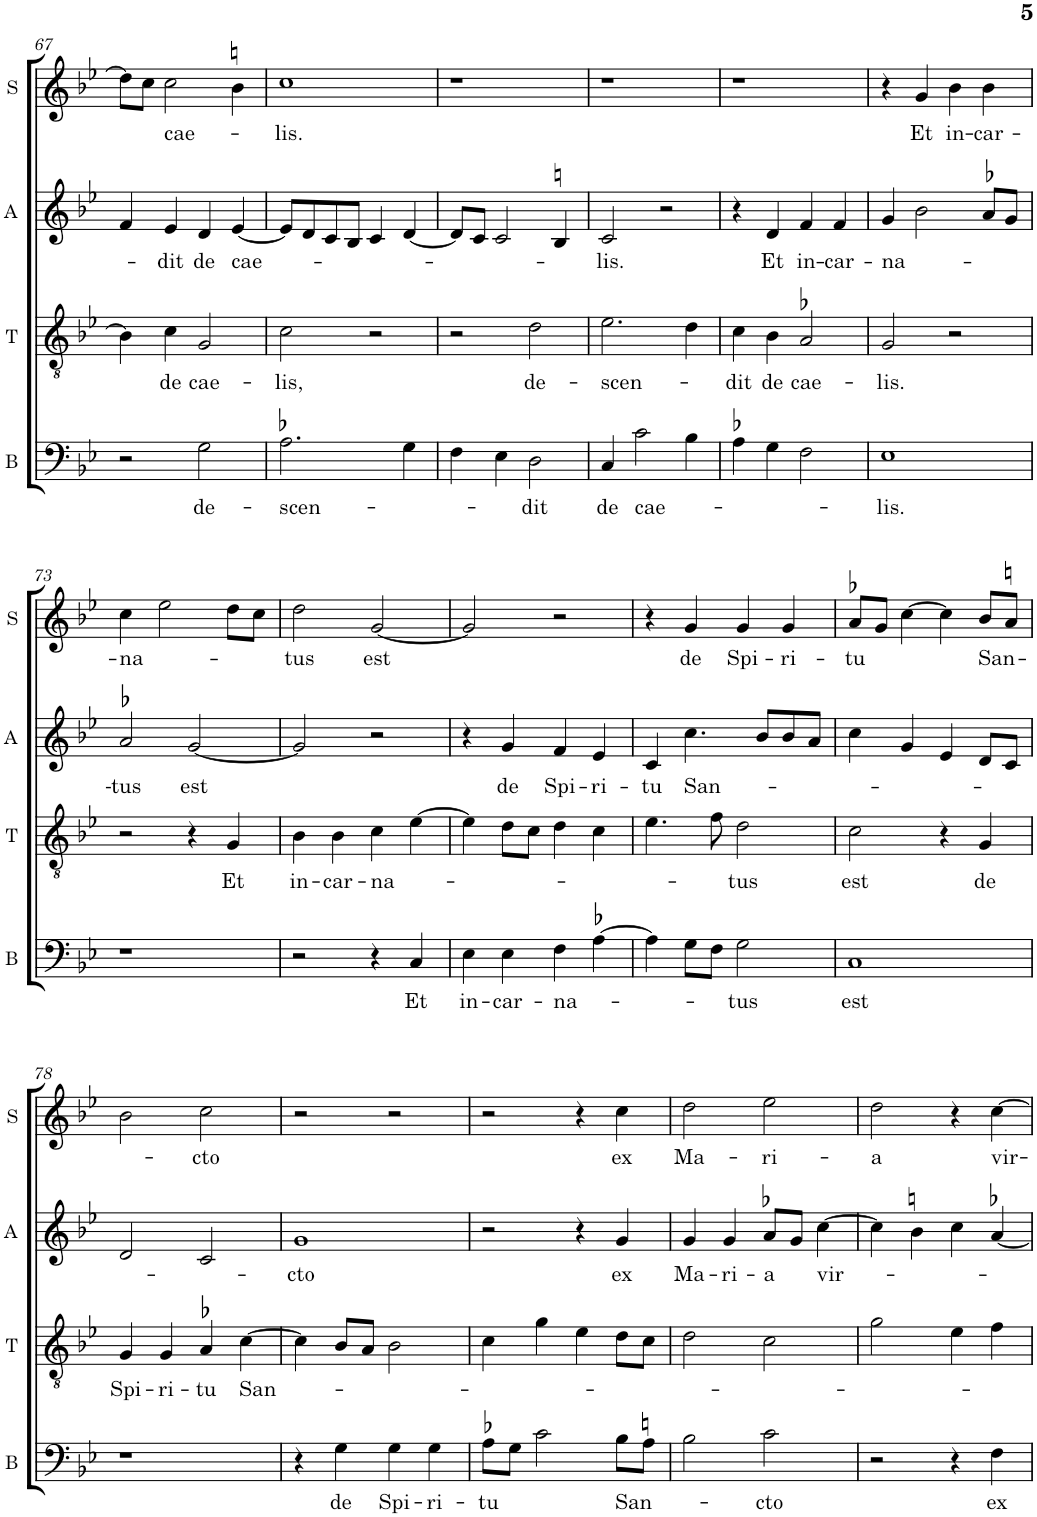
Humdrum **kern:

**kern	**text	**kern	**text	**kern	**text	**kern	**text
*part4	*part4	*part3	*part3	*part2	*part2	*part1	*part1
*staff4	*staff4	*staff3	*staff3	*staff2	*staff2	*staff1	*staff1
*I"B	*	*I"T	*	*I"A	*	*I"S	*
*I'B	*	*I'T	*	*I'A	*	*I'S	*
!!LO:PB:g=z
*clefF4	*	*clefGv2	*	*clefG2	*	*clefG2	*
*	*	*	*	*	*	*Trd4c7	*
*k[b-e-]	*	*k[b-e-]	*	*k[b-e-]	*	*k[b-e-]	*
*B-:	*	*B-:	*	*B-:	*	*B-:	*
*M2/2	*	*M2/2	*	*M2/2	*	*M2/2	*
*met(c|)	*	*met(c|)	*	*met(c|)	*	*met(c|)	*
=67	=67	=67	=67	=67	=67	=67	=67
2r	.	4B-\]	.	4f/	.	8dd\L]	.
.	.	.	.	.	.	8cc\J	.
!	!	!	!LO:LY:b	!	!LO:LY:b	!	!LO:LY:b
.	.	4c\	de	4e-/	-dit	2cc\	cae-
!	!LO:LY:b	!	!LO:LY:b	!	!LO:LY:b	!	!
2G\	de-	2G/	cae-	4d/	de	.	.
!	!	!	!	!	!LO:LY:b	!	!
.	.	.	.	[4e-/	cae-	4bn\	.
=68	=68	=68	=68	=68	=68	=68	=68
!	!LO:LY:b	!	!LO:LY:b	!	!	!	!LO:LY:b
2.A-X\	-scen-	2c\	-lis,	8e-/L]	.	1cc	-lis.
.	.	.	.	8d/	.	.	.
.	.	.	.	8c/	.	.	.
.	.	.	.	8B-/J	.	.	.
.	.	2r	.	4c/	.	.	.
4G\	.	.	.	[4d/	.	.	.
=69	=69	=69	=69	=69	=69	=69	=69
4F\	.	2r	.	8d/L]	.	1r	.
.	.	.	.	8c/J	.	.	.
4E-\	.	.	.	2c/	.	.	.
!	!LO:LY:b	!	!LO:LY:b	!	!	!	!
2D\	-dit	2d\	de-	.	.	.	.
.	.	.	.	4Bn/	.	.	.
=70	=70	=70	=70	=70	=70	=70	=70
!	!LO:LY:b	!	!LO:LY:b	!	!LO:LY:b	!	!
4C/	de	2.e-\	-scen-	2c/	-lis.	1r	.
!	!LO:LY:b	!	!	!	!	!	!
2c\	cae-	.	.	.	.	.	.
.	.	.	.	2r	.	.	.
4B-\	.	4d\	.	.	.	.	.
=71	=71	=71	=71	=71	=71	=71	=71
!	!	!	!LO:LY:b	!	!	!	!
4A-X\	.	4c\	-dit	4r	.	1r	.
!	!	!	!LO:LY:b	!	!LO:LY:b	!	!
4G\	.	4B-\	de	4d/	Et	.	.
!	!	!	!LO:LY:b	!	!LO:LY:b	!	!
2F\	.	2A-X/	cae-	4f/	in-	.	.
!	!	!	!	!	!LO:LY:b	!	!
.	.	.	.	4f/	-car-	.	.
=72	=72	=72	=72	=72	=72	=72	=72
!	!LO:LY:b	!	!LO:LY:b	!	!LO:LY:b	!	!
1E-	-lis.	2G/	-lis.	4g/	-na-	4r	.
!	!	!	!	!	!	!	!LO:LY:b
.	.	.	.	2b-\	.	4g/	Et
!	!	!	!	!	!	!	!LO:LY:b
.	.	2r	.	.	.	4b-\	in-
!	!	!	!	!	!	!	!LO:LY:b
.	.	.	.	8a-X/L	.	4b-\	-car-
.	.	.	.	8g/J	.	.	.
!!LO:LB:g=z
=73	=73	=73	=73	=73	=73	=73	=73
!	!	!	!	!	!LO:LY:b	!	!LO:LY:b
1r	.	2r	.	2a-X/	-tus	4cc\	-na-
.	.	.	.	.	.	2ee-\	.
!	!	!	!	!	!LO:LY:b	!	!
.	.	4r	.	[2g/	est	.	.
!	!	!	!LO:LY:b	!	!	!	!
.	.	4G/	Et	.	.	8dd\L	.
.	.	.	.	.	.	8cc\J	.
=74	=74	=74	=74	=74	=74	=74	=74
!	!	!	!LO:LY:b	!	!	!	!LO:LY:b
2r	.	4B-\	in-	2g/]	.	2dd\	-tus
!	!	!	!LO:LY:b	!	!	!	!
.	.	4B-\	-car-	.	.	.	.
!	!	!	!LO:LY:b	!	!	!	!LO:LY:b
4r	.	4c\	-na-	2r	.	[2g/	est
!	!LO:LY:b	!	!	!	!	!	!
4C/	Et	[4e-\	.	.	.	.	.
=75	=75	=75	=75	=75	=75	=75	=75
!	!LO:LY:b	!	!	!	!	!	!
4E-\	in-	4e-\]	.	4r	.	2g/]	.
!	!LO:LY:b	!	!	!	!LO:LY:b	!	!
4E-\	-car-	8d\L	.	4g/	de	.	.
.	.	8c\J	.	.	.	.	.
!	!LO:LY:b	!	!	!	!LO:LY:b	!	!
4F\	-na-	4d\	.	4f/	Spi-	2r	.
!	!	!	!	!	!LO:LY:b	!	!
[4A-X\	.	4c\	.	4e-/	-ri-	.	.
=76	=76	=76	=76	=76	=76	=76	=76
!	!	!	!	!	!LO:LY:b	!	!
4A-\]	.	4.e-\	.	4c/	-tu	4r	.
!	!	!	!	!	!LO:LY:b	!	!LO:LY:b
8G\L	.	.	.	4.cc\	San-	4g/	de
8F\J	.	8f\	.	.	.	.	.
!	!LO:LY:b	!	!LO:LY:b	!	!	!	!LO:LY:b
2G\	-tus	2d\	-tus	.	.	4g/	Spi-
.	.	.	.	8b-/L	.	.	.
!	!	!	!	!	!	!	!LO:LY:b
.	.	.	.	8b-/	.	4g/	-ri-
.	.	.	.	8a/J	.	.	.
=77	=77	=77	=77	=77	=77	=77	=77
!	!LO:LY:b	!	!LO:LY:b	!	!	!	!LO:LY:b
1C	est	2c\	est	4cc\	.	8a-X/L	-tu
.	.	.	.	.	.	8g/J	.
.	.	.	.	4g/	.	[4cc\	.
.	.	4r	.	4e-/	.	4cc\]	.
!	!	!	!LO:LY:b	!	!	!	!LO:LY:b
.	.	4G/	de	8d/L	.	8b-/L	San-
.	.	.	.	8c/J	.	8an/J	.
!!LO:LB:g=z
=78	=78	=78	=78	=78	=78	=78	=78
!	!	!	!LO:LY:b	!	!	!	!
1r	.	4G/	Spi-	2d/	.	2b-\	.
!	!	!	!LO:LY:b	!	!	!	!
.	.	4G/	-ri-	.	.	.	.
!	!	!	!LO:LY:b	!	!	!	!LO:LY:b
.	.	4A-X/	-tu	2c/	.	2cc\	-cto
!	!	!	!LO:LY:b	!	!	!	!
.	.	[4c\	San-	.	.	.	.
=79	=79	=79	=79	=79	=79	=79	=79
!	!	!	!	!	!LO:LY:b	!	!
4r	.	4c\]	.	1g	-cto	2r	.
!	!LO:LY:b	!	!	!	!	!	!
4G\	de	8B-/L	.	.	.	.	.
.	.	8A/J	.	.	.	.	.
!	!LO:LY:b	!	!	!	!	!	!
4G\	Spi-	2B-\	.	.	.	2r	.
!	!LO:LY:b	!	!	!	!	!	!
4G\	-ri-	.	.	.	.	.	.
=80	=80	=80	=80	=80	=80	=80	=80
!	!LO:LY:b	!	!	!	!	!	!
8A-X\L	-tu	4c\	.	2r	.	2r	.
8G\J	.	.	.	.	.	.	.
2c\	.	4g\	.	.	.	.	.
.	.	4e-\	.	4r	.	4r	.
!	!LO:LY:b	!	!	!	!LO:LY:b	!	!LO:LY:b
8B-\L	San-	8d\L	.	4g/	ex	4cc\	ex
8An\J	.	8c\J	.	.	.	.	.
=81	=81	=81	=81	=81	=81	=81	=81
!	!	!	!	!	!LO:LY:b	!	!LO:LY:b
2B-\	.	2d\	.	4g/	Ma-	2dd\	Ma-
!	!	!	!	!	!LO:LY:b	!	!
.	.	.	.	4g/	-ri-	.	.
!	!LO:LY:b	!	!	!	!LO:LY:b	!	!LO:LY:b
2c\	-cto	2c\	.	8a-X/L	-a	2ee-\	-ri-
.	.	.	.	8g/J	.	.	.
!	!	!	!	!	!LO:LY:b	!	!
.	.	.	.	[4cc\	vir-	.	.
=82	=82	=82	=82	=82	=82	=82	=82
!	!	!	!	!	!	!	!LO:LY:b
2r	.	2g\	.	4cc\]	.	2dd\	-a
.	.	.	.	4bn\	.	.	.
4r	.	4e-\	.	4cc\	.	4r	.
!	!LO:LY:b	!	!	!	!	!	!LO:LY:b
4F\	ex	4f\	.	[4a-X/	.	[4cc\	vir-
=	=	=	=	=	=	=	=
*-	*-	*-	*-	*-	*-	*-	*-
